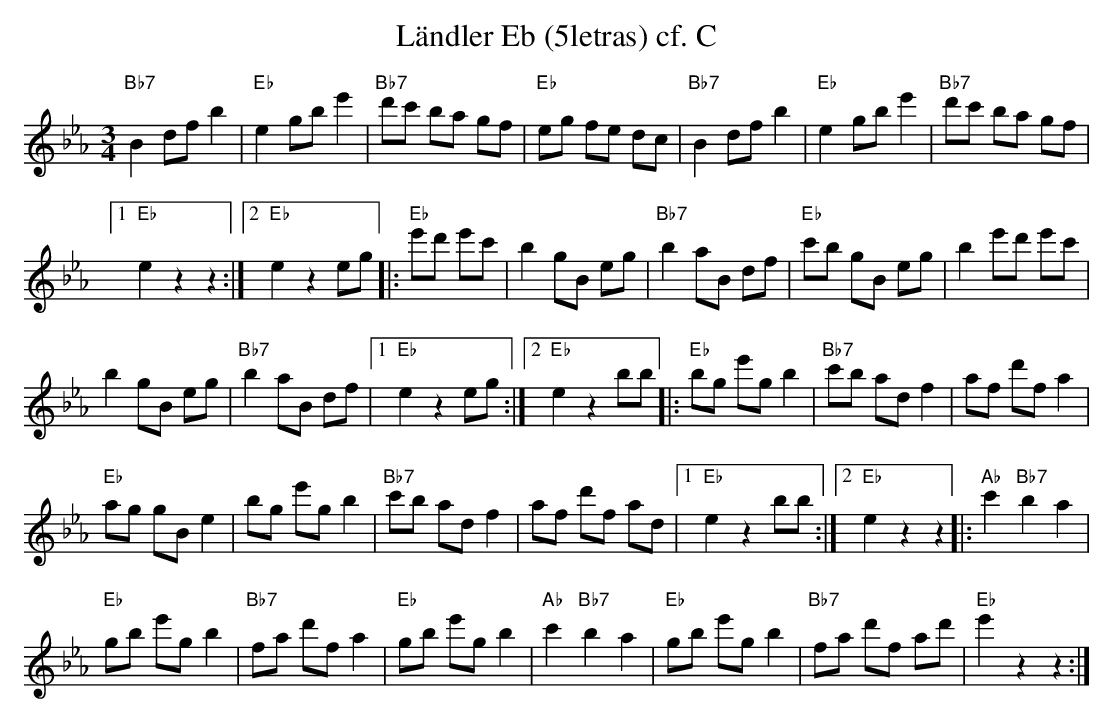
X:1
T:L\"andler Eb (5letras) cf. C
M:3/4
L:1/8
K:Ebmaj%%MIDI gchordon
"Bb7"B2dfb2 | "Eb"e2gbe'2 | "Bb7"d'c' ba gf | "Eb"eg fe dc | "Bb7"B2dfb2 | "Eb"e2gbe'2 | "Bb7"d'c' ba gf |1
"Eb"e2z2z2 :|2 "Eb"e2z2eg |: "Eb" e'd' e'c' | b2 gB eg | "Bb7"b2 aB df | "Eb"c'b gB eg | b2 e'd' e'c' |
b2gB eg | "Bb7"b2aB df |1 "Eb"e2z2eg :|2 "Eb"e2z2bb |: "Eb"bg e'gb2 | "Bb7"c'b adf2 | af d'fa2 |
"Eb"ag gBe2 | bg e'gb2 | "Bb7"c'b adf2 | af d'f ad |1 "Eb"e2z2bb :|2 "Eb"e2z2z2 |: "Ab"c'2"Bb7"b2a2 |
"Eb"gb e'gb2 | "Bb7"fa d'fa2 | "Eb"gb e'gb2 | "Ab"c'2"Bb7"b2a2 | "Eb"gb e'gb2 | "Bb7"fa d'f ad' | "Eb"e'2z2z2 :|
